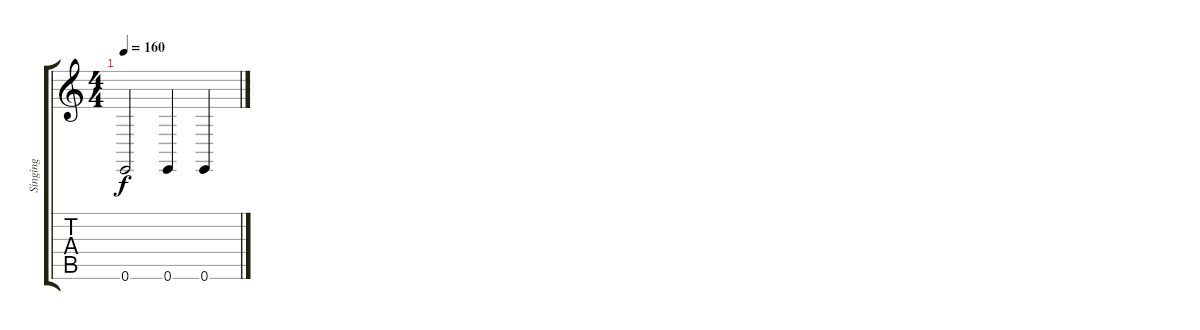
\track ("Singing" "Singing") {instrument lead5charang}
\staff {score tabs}
\tuning (E4 B3 G3 D3 A2 E2) {hide}
\ts (4 4)
\tempo 160
\clef g2
\ks c
0.6.2{dy f} 0.6.4 0.6.4
